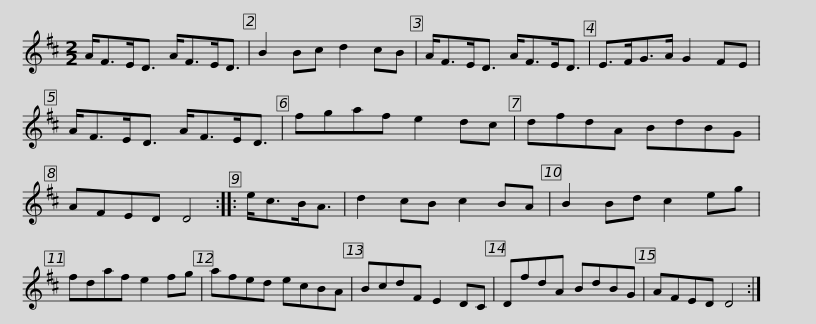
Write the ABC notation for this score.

X:1
L:1/8
M:2/2
I:linebreak $
K:D
V:1 treble
V:1
 A<FE<D A<FE<D | B2 Bc d2 cB | A<FE<D A<FE<D | E>FG>A G2 FE | A<FE<D A<FE<D |$ %5
 fgaf e2 dc | dfdA BdBG | AFED D4 :: e<cB<A | d2 cB c2 BA | %10
 B2 Bd c2 eg | fdaf e2 fg |$ afed ecBA | BcdF E2 DC | DfdA BdBG | %15
 AFED D4 :| %16
